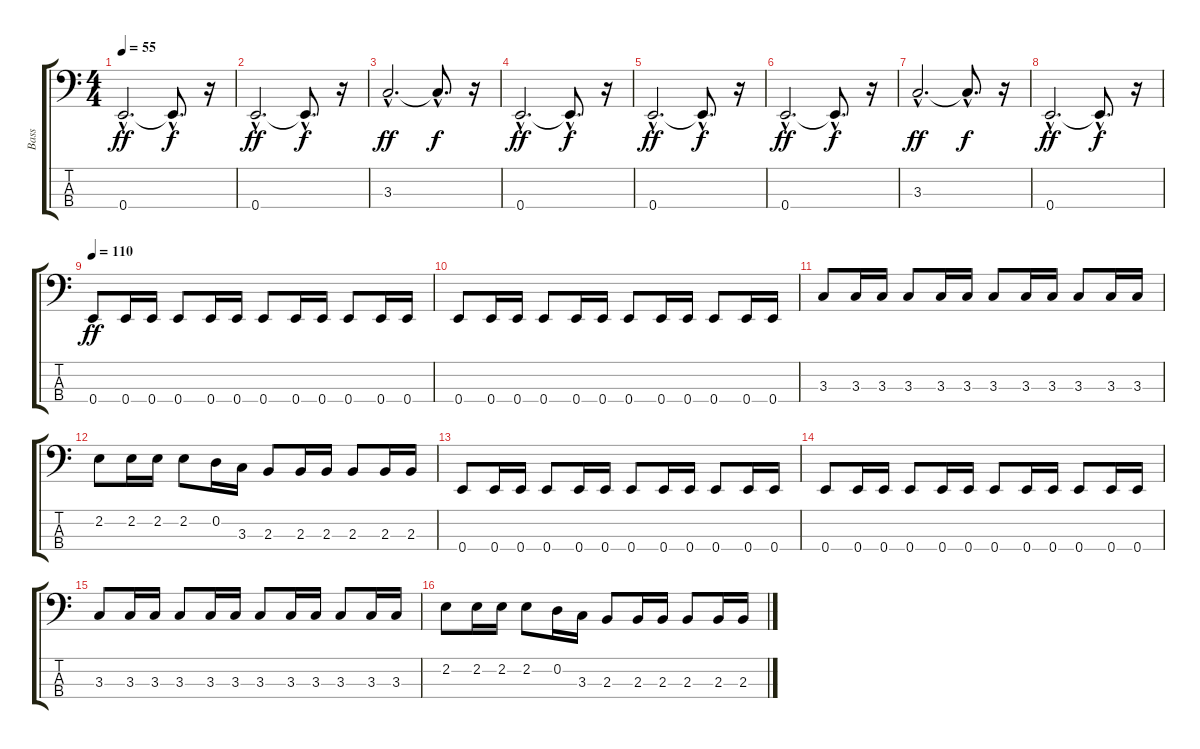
\track ("Bass" "Bass") {instrument electricbassfinger}
\staff {score tabs}
\tuning (G2 D2 A1 E1) {hide}
\ts (4 4)
\tempo 55
\clef f4
\ks c
0.4{hac}.2{d dy ff} 0.4{hac t}.8{d dy f} r.16 |
0.4{hac}.2{d dy ff} 0.4{hac t}.8{d dy f} r.16 |
3.3{hac}.2{d dy ff} 3.3{hac t}.8{d dy f} r.16 |
0.4{hac}.2{d dy ff} 0.4{hac t}.8{d dy f} r.16 |
0.4{hac}.2{d dy ff} 0.4{hac t}.8{d dy f} r.16 |
0.4{hac}.2{d dy ff} 0.4{hac t}.8{d dy f} r.16 |
3.3{hac}.2{d dy ff} 3.3{hac t}.8{d dy f} r.16 |
0.4{hac}.2{d dy ff} 0.4{hac t}.8{d dy f} r.16 |
\tempo 110
0.4.8{dy ff} 0.4.16 0.4.16 0.4.8 0.4.16 0.4.16 0.4.8 0.4.16 0.4.16 0.4.8 0.4.16 0.4.16 |
0.4.8 0.4.16 0.4.16 0.4.8 0.4.16 0.4.16 0.4.8 0.4.16 0.4.16 0.4.8 0.4.16 0.4.16 |
3.3.8 3.3.16 3.3.16 3.3.8 3.3.16 3.3.16 3.3.8 3.3.16 3.3.16 3.3.8 3.3.16 3.3.16 |
2.2.8 2.2.16 2.2.16 2.2.8 0.2.16 3.3.16 2.3.8 2.3.16 2.3.16 2.3.8 2.3.16 2.3.16 |
0.4.8 0.4.16 0.4.16 0.4.8 0.4.16 0.4.16 0.4.8 0.4.16 0.4.16 0.4.8 0.4.16 0.4.16 |
0.4.8 0.4.16 0.4.16 0.4.8 0.4.16 0.4.16 0.4.8 0.4.16 0.4.16 0.4.8 0.4.16 0.4.16 |
3.3.8 3.3.16 3.3.16 3.3.8 3.3.16 3.3.16 3.3.8 3.3.16 3.3.16 3.3.8 3.3.16 3.3.16 |
2.2.8 2.2.16 2.2.16 2.2.8 0.2.16 3.3.16 2.3.8 2.3.16 2.3.16 2.3.8 2.3.16 2.3.16
